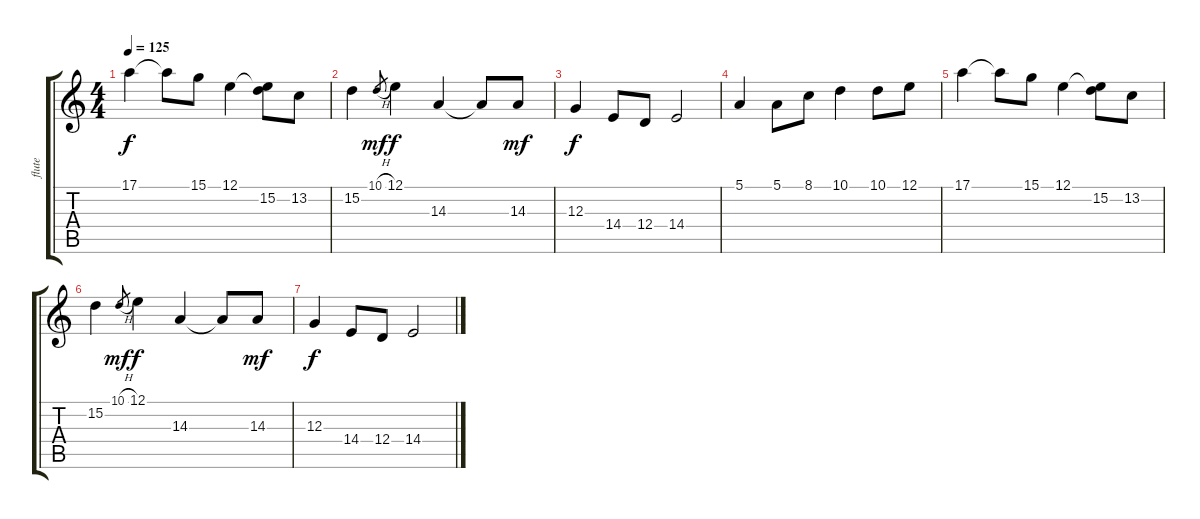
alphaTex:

\track ("flute" "flute") {instrument recorder}
\staff {score tabs}
\tuning (E4 B3 G3 D3 A2 E2) {hide}
\ts (4 4)
\tempo 125
\clef g2
\ks c
17.1.4{dy f} 17.1{t}.8 15.1.8 12.1.4 (12.1{t} 15.2).8 13.2.8 |
15.2.4 10.1{h}.8{gr dy mf} 12.1.4{dy f} 14.3.4 14.3{t}.8 14.3.8{dy mf} |
12.3.4{dy f} 14.4.8 12.4.8 14.4.2 |
5.1.4{volume 0} 5.1.8 8.1.8 10.1.4 10.1.8 12.1.8 |
17.1.4 17.1{t}.8 15.1.8 12.1.4 (12.1{t} 15.2).8 13.2.8 |
15.2.4 10.1{h}.8{gr dy mf} 12.1.4{dy f} 14.3.4 14.3{t}.8 14.3.8{dy mf} |
12.3.4{dy f} 14.4.8 12.4.8 14.4.2
